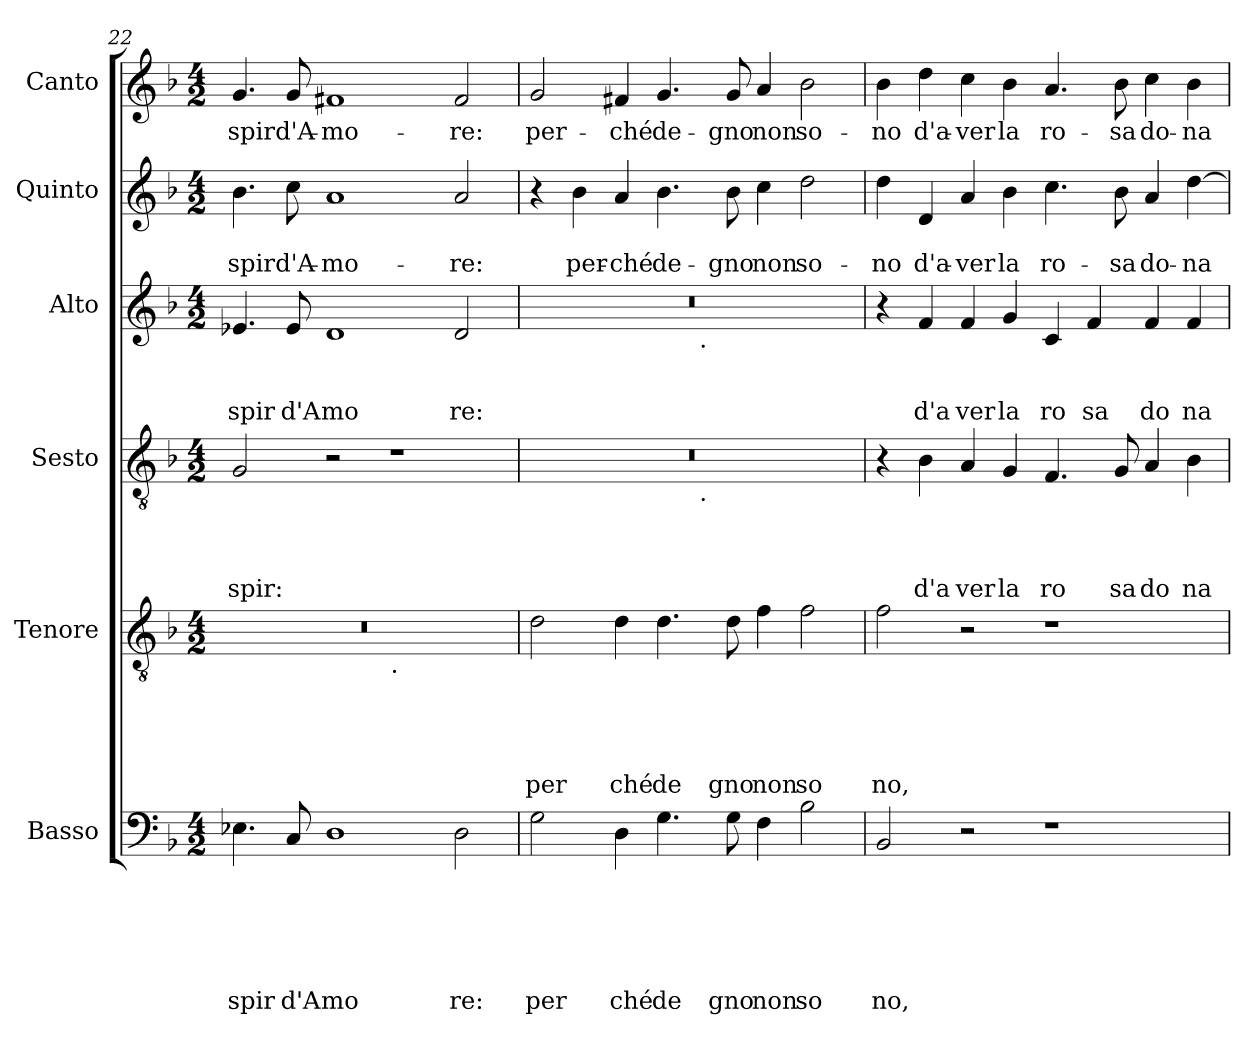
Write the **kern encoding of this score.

**kern	**text	**text	**text	**text	**text	**text	**kern	**text	**text	**text	**text	**text	**kern	**text	**text	**text	**text	**kern	**text	**text	**text	**kern	**text	**text	**kern	**text
*part6	*part6	*part6	*part6	*part6	*part6	*part6	*part5	*part5	*part5	*part5	*part5	*part5	*part4	*part4	*part4	*part4	*part4	*part3	*part3	*part3	*part3	*part2	*part2	*part2	*part1	*part1
*staff6	*staff6	*staff6	*staff6	*staff6	*staff6	*staff6	*staff5	*staff5	*staff5	*staff5	*staff5	*staff5	*staff4	*staff4	*staff4	*staff4	*staff4	*staff3	*staff3	*staff3	*staff3	*staff2	*staff2	*staff2	*staff1	*staff1
*I"Basso	*	*	*	*	*	*	*I"Tenore	*	*	*	*	*	*I"Sesto	*	*	*	*	*I"Alto	*	*	*	*I"Quinto	*	*	*I"Canto	*
*clefF4	*	*	*	*	*	*	*clefGv2	*	*	*	*	*	*clefGv2	*	*	*	*	*clefG2	*	*	*	*clefG2	*	*	*clefG2	*
*ITrd-3c-5	*	*	*	*	*	*	*ITrd-3c-5	*	*	*	*	*	*ITrd-3c-5	*	*	*	*	*ITrd-3c-5	*	*	*	*	*	*	*	*
*k[b-e-]	*	*	*	*	*	*	*k[b-e-]	*	*	*	*	*	*k[b-e-]	*	*	*	*	*k[b-e-]	*	*	*	*k[b-]	*	*	*k[b-]	*
*B-:	*	*	*	*	*	*	*B-:	*	*	*	*	*	*B-:	*	*	*	*	*B-:	*	*	*	*F:	*	*	*F:	*
*M4/2	*	*	*	*	*	*	*M4/2	*	*	*	*	*	*M4/2	*	*	*	*	*M4/2	*	*	*	*M4/2	*	*	*M4/2	*
=22	=22	=22	=22	=22	=22	=22	=22	=22	=22	=22	=22	=22	=22	=22	=22	=22	=22	=22	=22	=22	=22	=22	=22	=22	=22	=22
!	!	!	!	!	!	!LO:LY:b	!	!	!	!	!	!	!	!	!	!	!LO:LY:b	!	!	!	!LO:LY:b	!	!	!LO:LY:b	!	!LO:LY:b
*	*	*	*	*	*	*	*^	*	*	*	*	*	*	*	*	*	*	*	*	*	*	*	*	*	*	*
4.A-X\	.	.	.	.	.	spir	0r	1ryy	.	.	.	.	.	2c/	.	.	.	spir:	4.a-X/	.	.	spir	4.b-\	.	-spir	4.g/	-spir
!	!	!	!	!	!	!LO:LY:b	!	!	!	!	!	!	!	!	!	!	!	!	!	!	!	!LO:LY:b	!	!	!LO:LY:b	!	!LO:LY:b
8F/	.	.	.	.	.	d'A	.	.	.	.	.	.	.	.	.	.	.	.	8a-/	.	.	d'A	8cc\	.	d'A-	8g/	d'A-
!	!	!	!	!	!	!LO:LY:b	!	!	!	!	!	!	!	!	!	!	!	!	!	!	!	!LO:LY:b	!	!	!LO:LY:b	!	!LO:LY:b
1G	.	.	.	.	.	mo	.	.	.	.	.	.	.	2r	.	.	.	.	1g	.	.	mo	1a	.	-mo-	1f#X	-mo-
!	!	!	!	!	!	!	!	!LO:TX:b:t=.	!	!	!	!	!	!	!	!	!	!	!	!	!	!	!	!	!	!	!
.	.	.	.	.	.	.	.	1ryy	.	.	.	.	.	1r	.	.	.	.	.	.	.	.	.	.	.	.	.
!	!	!	!	!	!	!LO:LY:b	!	!	!	!	!	!	!	!	!	!	!	!	!	!	!	!LO:LY:b	!	!	!LO:LY:b	!	!LO:LY:b
2G\	.	.	.	.	.	re:	.	.	.	.	.	.	.	.	.	.	.	.	2g/	.	.	re:	2a/	.	-re:	2f#/	-re:
=23	=23	=23	=23	=23	=23	=23	=23	=23	=23	=23	=23	=23	=23	=23	=23	=23	=23	=23	=23	=23	=23	=23	=23	=23	=23	=23	=23
!	!	!	!	!	!	!LO:LY:b	!	!	!	!	!	!	!LO:LY:b	!	!	!	!	!	!	!	!	!	!	!	!	!	!LO:LY:b
*	*	*	*	*	*	*	*v	*v	*	*	*	*	*	*^	*	*	*	*	*^	*	*	*	*	*	*	*	*
2c\	.	.	.	.	.	per	2g\	.	.	.	.	per	0r	1ryy	.	.	.	.	0r	1ryy	.	.	.	4r	.	.	2g/	per-
!	!	!	!	!	!	!	!	!	!	!	!	!	!	!	!	!	!	!	!	!	!	!	!	!	!	!LO:LY:b	!	!
.	.	.	.	.	.	.	.	.	.	.	.	.	.	.	.	.	.	.	.	.	.	.	.	4b-\	.	per-	.	.
!	!	!	!	!	!	!LO:LY:b	!	!	!	!	!	!LO:LY:b	!	!	!	!	!	!	!	!	!	!	!	!	!	!LO:LY:b	!	!LO:LY:b
4G\	.	.	.	.	.	ché	4g\	.	.	.	.	ché	.	.	.	.	.	.	.	.	.	.	.	4a/	.	-ché	4f#X/	-ché
!	!	!	!	!	!	!LO:LY:b	!	!	!	!	!	!LO:LY:b	!	!	!	!	!	!	!	!	!	!	!	!	!	!LO:LY:b	!	!LO:LY:b
4.c\	.	.	.	.	.	de	4.g\	.	.	.	.	de	.	.	.	.	.	.	.	.	.	.	.	4.b-\	.	de-	4.g/	de-
!	!	!	!	!	!	!	!	!	!	!	!	!	!	!	!	!	!	!	!	!LO:TX:b:t=.	!	!	!	!	!	!	!	!
!	!	!	!	!	!	!	!	!	!	!	!	!	!	!LO:TX:b:t=.	!	!	!	!	!	!	!	!	!	!	!	!	!	!
.	.	.	.	.	.	.	.	.	.	.	.	.	.	1ryy	.	.	.	.	.	1ryy	.	.	.	.	.	.	.	.
!	!	!	!	!	!	!LO:LY:b	!	!	!	!	!	!LO:LY:b	!	!	!	!	!	!	!	!	!	!	!	!	!	!LO:LY:b	!	!LO:LY:b
8c\	.	.	.	.	.	gno	8g\	.	.	.	.	gno	.	.	.	.	.	.	.	.	.	.	.	8b-\	.	-gno	8g/	-gno
!	!	!	!	!	!	!LO:LY:b	!	!	!	!	!	!LO:LY:b	!	!	!	!	!	!	!	!	!	!	!	!	!	!LO:LY:b	!	!LO:LY:b
4B-\	.	.	.	.	.	non	4b-\	.	.	.	.	non	.	.	.	.	.	.	.	.	.	.	.	4cc\	.	non	4a/	non
!	!	!	!	!	!	!LO:LY:b	!	!	!	!	!	!LO:LY:b	!	!	!	!	!	!	!	!	!	!	!	!	!	!LO:LY:b	!	!LO:LY:b
2e-\	.	.	.	.	.	so	2b-\	.	.	.	.	so	.	.	.	.	.	.	.	.	.	.	.	2dd\	.	so-	2b-\	so-
=24	=24	=24	=24	=24	=24	=24	=24	=24	=24	=24	=24	=24	=24	=24	=24	=24	=24	=24	=24	=24	=24	=24	=24	=24	=24	=24	=24	=24
!	!	!	!	!	!	!LO:LY:b	!	!	!	!	!	!LO:LY:b	!	!	!	!	!	!	!	!	!	!	!	!	!	!LO:LY:b	!	!LO:LY:b
*	*	*	*	*	*	*	*	*	*	*	*	*	*v	*v	*	*	*	*	*	*	*	*	*	*	*	*	*	*
*	*	*	*	*	*	*	*	*	*	*	*	*	*	*	*	*	*	*v	*v	*	*	*	*	*	*	*	*
2E-/	.	.	.	.	.	no,	2b-\	.	.	.	.	no,	4r	.	.	.	.	4r	.	.	.	4dd\	.	-no	4b-\	-no
!	!	!	!	!	!	!	!	!	!	!	!	!	!	!	!	!	!LO:LY:b	!	!	!	!LO:LY:b	!	!	!LO:LY:b	!	!LO:LY:b
.	.	.	.	.	.	.	.	.	.	.	.	.	4e-\	.	.	.	d'a	4b-/	.	.	d'a	4d/	.	d'a-	4dd\	d'a-
!	!	!	!	!	!	!	!	!	!	!	!	!	!	!	!	!	!LO:LY:b	!	!	!	!LO:LY:b	!	!	!LO:LY:b	!	!LO:LY:b
2r	.	.	.	.	.	.	2r	.	.	.	.	.	4d/	.	.	.	ver	4b-/	.	.	ver	4a/	.	-ver	4cc\	-ver
!	!	!	!	!	!	!	!	!	!	!	!	!	!	!	!	!	!LO:LY:b	!	!	!	!LO:LY:b	!	!	!LO:LY:b	!	!LO:LY:b
.	.	.	.	.	.	.	.	.	.	.	.	.	4c/	.	.	.	la	4cc/	.	.	la	4b-\	.	la	4b-\	la
!	!	!	!	!	!	!	!	!	!	!	!	!	!	!	!	!	!LO:LY:b	!	!	!	!LO:LY:b	!	!	!LO:LY:b	!	!LO:LY:b
1r	.	.	.	.	.	.	1r	.	.	.	.	.	4.B-/	.	.	.	ro	4f/	.	.	ro	4.cc\	.	ro-	4.a/	ro-
!	!	!	!	!	!	!	!	!	!	!	!	!	!	!	!	!	!	!	!	!	!LO:LY:b	!	!	!	!	!
.	.	.	.	.	.	.	.	.	.	.	.	.	.	.	.	.	.	4b-/	.	.	sa	.	.	.	.	.
!	!	!	!	!	!	!	!	!	!	!	!	!	!	!	!	!	!LO:LY:b	!	!	!	!	!	!	!LO:LY:b	!	!LO:LY:b
.	.	.	.	.	.	.	.	.	.	.	.	.	8c/	.	.	.	sa	.	.	.	.	8b-\	.	-sa	8b-\	-sa
!	!	!	!	!	!	!	!	!	!	!	!	!	!	!	!	!	!LO:LY:b	!	!	!	!LO:LY:b	!	!	!LO:LY:b	!	!LO:LY:b
.	.	.	.	.	.	.	.	.	.	.	.	.	4d/	.	.	.	do	4b-/	.	.	do	4a/	.	do-	4cc\	do-
!	!	!	!	!	!	!	!	!	!	!	!	!	!	!	!	!	!LO:LY:b	!	!	!	!LO:LY:b	!	!	!LO:LY:b	!	!LO:LY:b
.	.	.	.	.	.	.	.	.	.	.	.	.	4e-\	.	.	.	na	4b-/	.	.	na	[>4dd\	.	-na-	4b-\	-na-
=	=	=	=	=	=	=	=	=	=	=	=	=	=	=	=	=	=	=	=	=	=	=	=	=	=	=
*-	*-	*-	*-	*-	*-	*-	*-	*-	*-	*-	*-	*-	*-	*-	*-	*-	*-	*-	*-	*-	*-	*-	*-	*-	*-	*-
